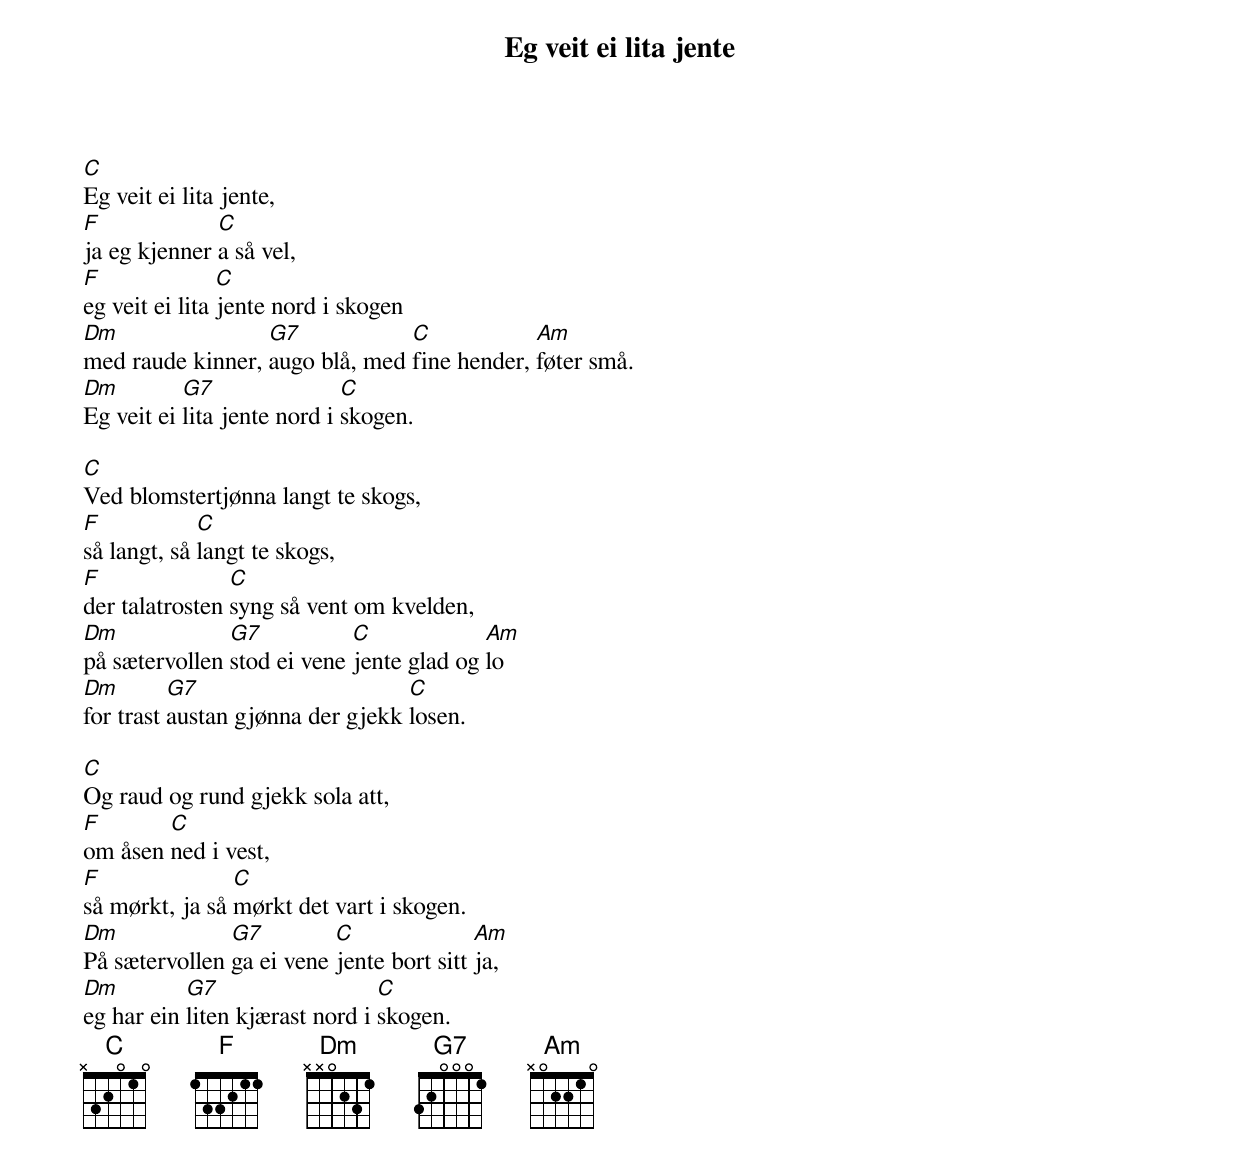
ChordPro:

{title: Eg veit ei lita jente}
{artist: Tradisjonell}
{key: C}

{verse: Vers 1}
[C]Eg veit ei lita jente,
[F]ja eg kjenner [C]a så vel,
[F]eg veit ei lita [C]jente nord i skogen
[Dm]med raude kinner, [G7]augo blå, med [C]fine hender, [Am]føter små.
[Dm]Eg veit ei [G7]lita jente nord i [C]skogen.

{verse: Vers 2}
[C]Ved blomstertjønna langt te skogs,
[F]så langt, så [C]langt te skogs,
[F]der talatrosten [C]syng så vent om kvelden,
[Dm]på sætervollen [G7]stod ei vene [C]jente glad og [Am]lo
[Dm]for trast [G7]austan gjønna der gjekk [C]losen.

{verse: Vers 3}
[C]Og raud og rund gjekk sola att,
[F]om åsen [C]ned i vest,
[F]så mørkt, ja så [C]mørkt det vart i skogen.
[Dm]På sætervollen [G7]ga ei vene [C]jente bort sitt [Am]ja,
[Dm]eg har ein [G7]liten kjærast nord i [C]skogen.
